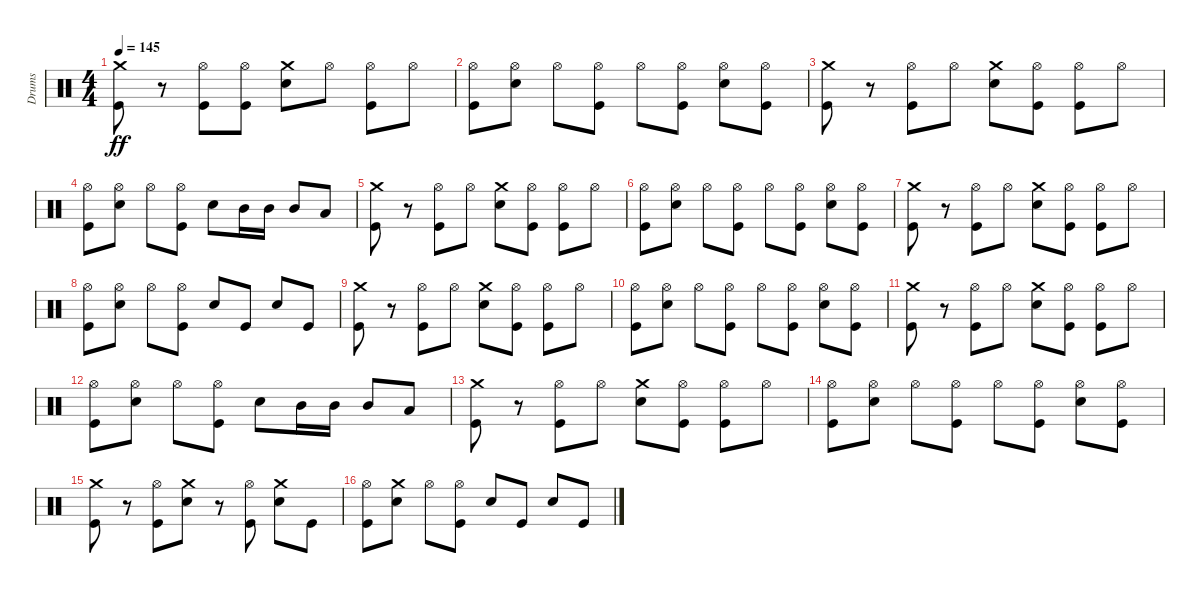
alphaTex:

\track ("Drums" "Drums") {instrument percussion}
\staff {score}
\articulation defaults
\ts (4 4)
\tempo 145
\clef neutral
\ks c
("Kick (hit)" "Crash medium (hit)").8{dy ff} r.8 ("Hi-Hat (open)" "Kick (hit)").8 ("Hi-Hat (open)" "Kick (hit)").8 ("Snare (hit) 2" "Crash medium (hit)").8 "Hi-Hat (open)".8 ("Hi-Hat (open)" "Kick (hit)").8 "Hi-Hat (open)".8 |
("Kick (hit)" "Hi-Hat (open)").8 ("Hi-Hat (open)" "Snare (hit) 2").8 "Hi-Hat (open)".8 ("Hi-Hat (open)" "Kick (hit)").8 "Hi-Hat (open)".8 ("Kick (hit)" "Hi-Hat (open)").8 ("Snare (hit) 2" "Hi-Hat (open)").8 ("Hi-Hat (open)" "Kick (hit)").8 |
("Crash medium (hit)" "Kick (hit)").8 r.8 ("Hi-Hat (open)" "Kick (hit)").8 "Hi-Hat (open)".8 ("Snare (hit) 2" "Crash medium (hit)").8 ("Kick (hit)" "Hi-Hat (open)").8 ("Hi-Hat (open)" "Kick (hit)").8 "Hi-Hat (open)".8 |
("Kick (hit)" "Hi-Hat (open)").8 ("Hi-Hat (open)" "Snare (hit) 2").8 "Hi-Hat (open)".8 ("Hi-Hat (open)" "Kick (hit)").8 "Snare (hit) 2".8 "Mid Tom (hit)".16 "Mid Tom (hit)".16 "Mid Tom (hit)".8 "Low Floor Tom (hit)".8 |
("Crash medium (hit)" "Kick (hit)").8 r.8 ("Hi-Hat (open)" "Kick (hit)").8 "Hi-Hat (open)".8 ("Snare (hit) 2" "Crash medium (hit)").8 ("Hi-Hat (open)" "Kick (hit)").8 ("Hi-Hat (open)" "Kick (hit)").8 "Hi-Hat (open)".8 |
("Kick (hit)" "Hi-Hat (open)").8 ("Hi-Hat (open)" "Snare (hit) 2").8 "Hi-Hat (open)".8 ("Hi-Hat (open)" "Kick (hit)").8 "Hi-Hat (open)".8 ("Kick (hit)" "Hi-Hat (open)").8 ("Snare (hit) 2" "Hi-Hat (open)").8 ("Hi-Hat (open)" "Kick (hit)").8 |
("Crash medium (hit)" "Kick (hit)").8 r.8 ("Hi-Hat (open)" "Kick (hit)").8 "Hi-Hat (open)".8 ("Snare (hit) 2" "Crash medium (hit)").8 ("Hi-Hat (open)" "Kick (hit)").8 ("Hi-Hat (open)" "Kick (hit)").8 "Hi-Hat (open)".8 |
("Kick (hit)" "Hi-Hat (open)").8 ("Hi-Hat (open)" "Snare (hit) 2").8 "Hi-Hat (open)".8 ("Hi-Hat (open)" "Kick (hit)").8 "Snare (hit) 2".8 "Kick (hit)".8 "Snare (hit) 2".8 "Kick (hit)".8 |
("Kick (hit)" "Crash medium (hit)").8 r.8 ("Hi-Hat (open)" "Kick (hit)").8 "Hi-Hat (open)".8 ("Snare (hit) 2" "Crash medium (hit)").8 ("Kick (hit)" "Hi-Hat (open)").8 ("Hi-Hat (open)" "Kick (hit)").8 "Hi-Hat (open)".8 |
("Kick (hit)" "Hi-Hat (open)").8 ("Hi-Hat (open)" "Snare (hit) 2").8 "Hi-Hat (open)".8 ("Hi-Hat (open)" "Kick (hit)").8 "Hi-Hat (open)".8 ("Kick (hit)" "Hi-Hat (open)").8 ("Snare (hit) 2" "Hi-Hat (open)").8 ("Hi-Hat (open)" "Kick (hit)").8 |
("Crash medium (hit)" "Kick (hit)").8 r.8 ("Hi-Hat (open)" "Kick (hit)").8 "Hi-Hat (open)".8 ("Snare (hit) 2" "Crash medium (hit)").8 ("Kick (hit)" "Hi-Hat (open)").8 ("Hi-Hat (open)" "Kick (hit)").8 "Hi-Hat (open)".8 |
("Kick (hit)" "Hi-Hat (open)").8 ("Hi-Hat (open)" "Snare (hit) 2").8 "Hi-Hat (open)".8 ("Hi-Hat (open)" "Kick (hit)").8 "Snare (hit) 2".8 "Mid Tom (hit)".16 "Mid Tom (hit)".16 "Mid Tom (hit)".8 "Low Floor Tom (hit)".8 |
("Crash medium (hit)" "Kick (hit)").8 r.8 ("Hi-Hat (open)" "Kick (hit)").8 "Hi-Hat (open)".8 ("Crash medium (hit)" "Snare (hit) 2").8 ("Hi-Hat (open)" "Kick (hit)").8 ("Hi-Hat (open)" "Kick (hit)").8 "Hi-Hat (open)".8 |
("Kick (hit)" "Hi-Hat (open)").8 ("Hi-Hat (open)" "Snare (hit) 2").8 "Hi-Hat (open)".8 ("Hi-Hat (open)" "Kick (hit)").8 "Hi-Hat (open)".8 ("Kick (hit)" "Hi-Hat (open)").8 ("Snare (hit) 2" "Hi-Hat (open)").8 ("Hi-Hat (open)" "Kick (hit)").8 |
("Crash medium (hit)" "Kick (hit)").8 r.8 ("Hi-Hat (open)" "Kick (hit)").8 ("Crash medium (hit)" "Snare (hit) 2").8 r.8 ("Hi-Hat (open)" "Kick (hit)").8 ("Crash medium (hit)" "Snare (hit) 2").8 "Kick (hit)".8 |
("Kick (hit)" "Hi-Hat (open)").8 ("Crash medium (hit)" "Snare (hit) 2").8 "Hi-Hat (open)".8 ("Hi-Hat (open)" "Kick (hit)").8 "Snare (hit) 2".8 "Kick (hit)".8 "Snare (hit) 2".8 "Kick (hit)".8
